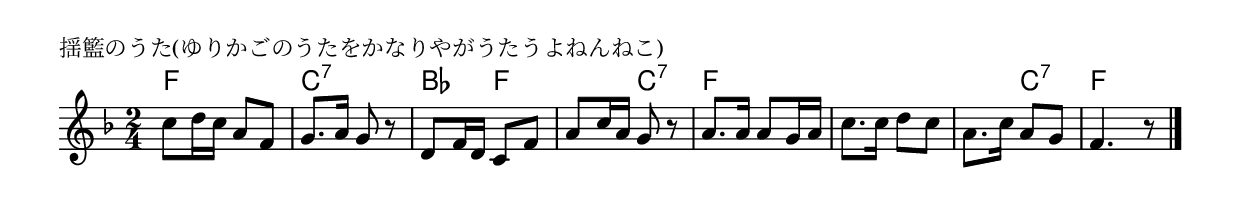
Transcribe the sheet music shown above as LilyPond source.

\version "2.18.2"

% 籃のうた(ゆりかごのうたをかなりやがうたうよねんねこ)

\header {
piece = "揺籃のうた(ゆりかごのうたをかなりやがうたうよねんねこ)"
}

melody =
\relative c'' {
\key f \major
\time 2/4
\set Score.tempoHideNote = ##t
\tempo 4=60
\numericTimeSignature
%
c8 d16 c a8 f |
g8. a16 g8 r |
d f16 d c8 f |
a c16 a g8 r |
a8. a16 a8 g16 a |
c8. c16 d8 c |
a8. c16 a8 g |
f4. r8 |

\bar "|."
}
\score {
<<
\chords {
\set noChordSymbol = ""
\set chordChanges=##t
%%
f4 f c:7 c:7 bes f f c:7
f f f f f c:7 f f


}
\new Staff {\melody}
>>
\layout {
line-width = #190
indent = 0\mm
}
\midi {}
}